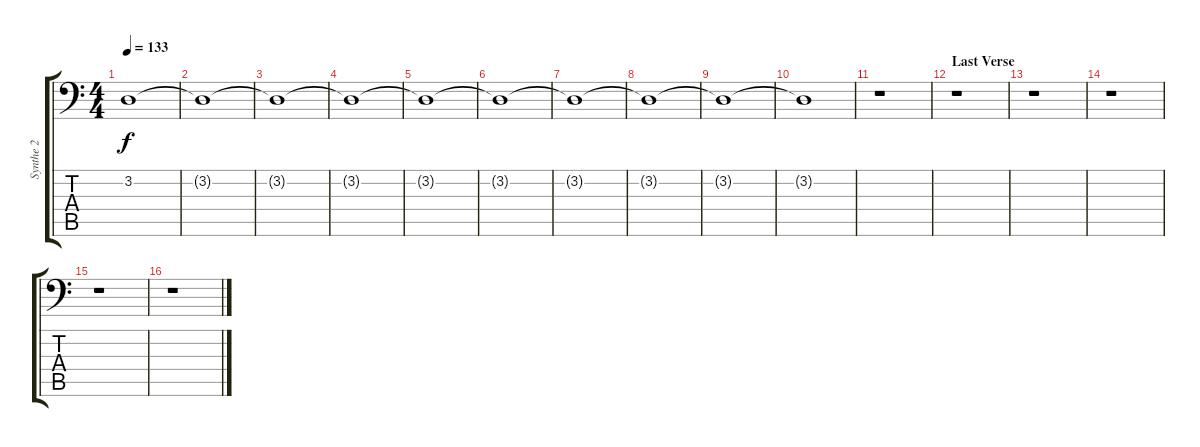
\track ("Synthe 2" "Synthe 2") {instrument pad8sweep}
\staff {score tabs}
\tuning (E3 B2 G2 D2 A1 D1) {hide}
\ts (4 4)
\tempo 133
\clef f4
\ks c
3.2{t}.1{dy f} |
3.2{t}.1 |
3.2{t}.1 |
3.2{t}.1 |
3.2{t}.1 |
3.2{t}.1 |
3.2{t}.1{volume 7} |
3.2{t}.1 |
3.2{t}.1{volume 2} |
3.2{t}.1 |
r.1 |
\section ("" "Last Verse")
r.1 |
r.1 |
r.1 |
r.1 |
r.1
